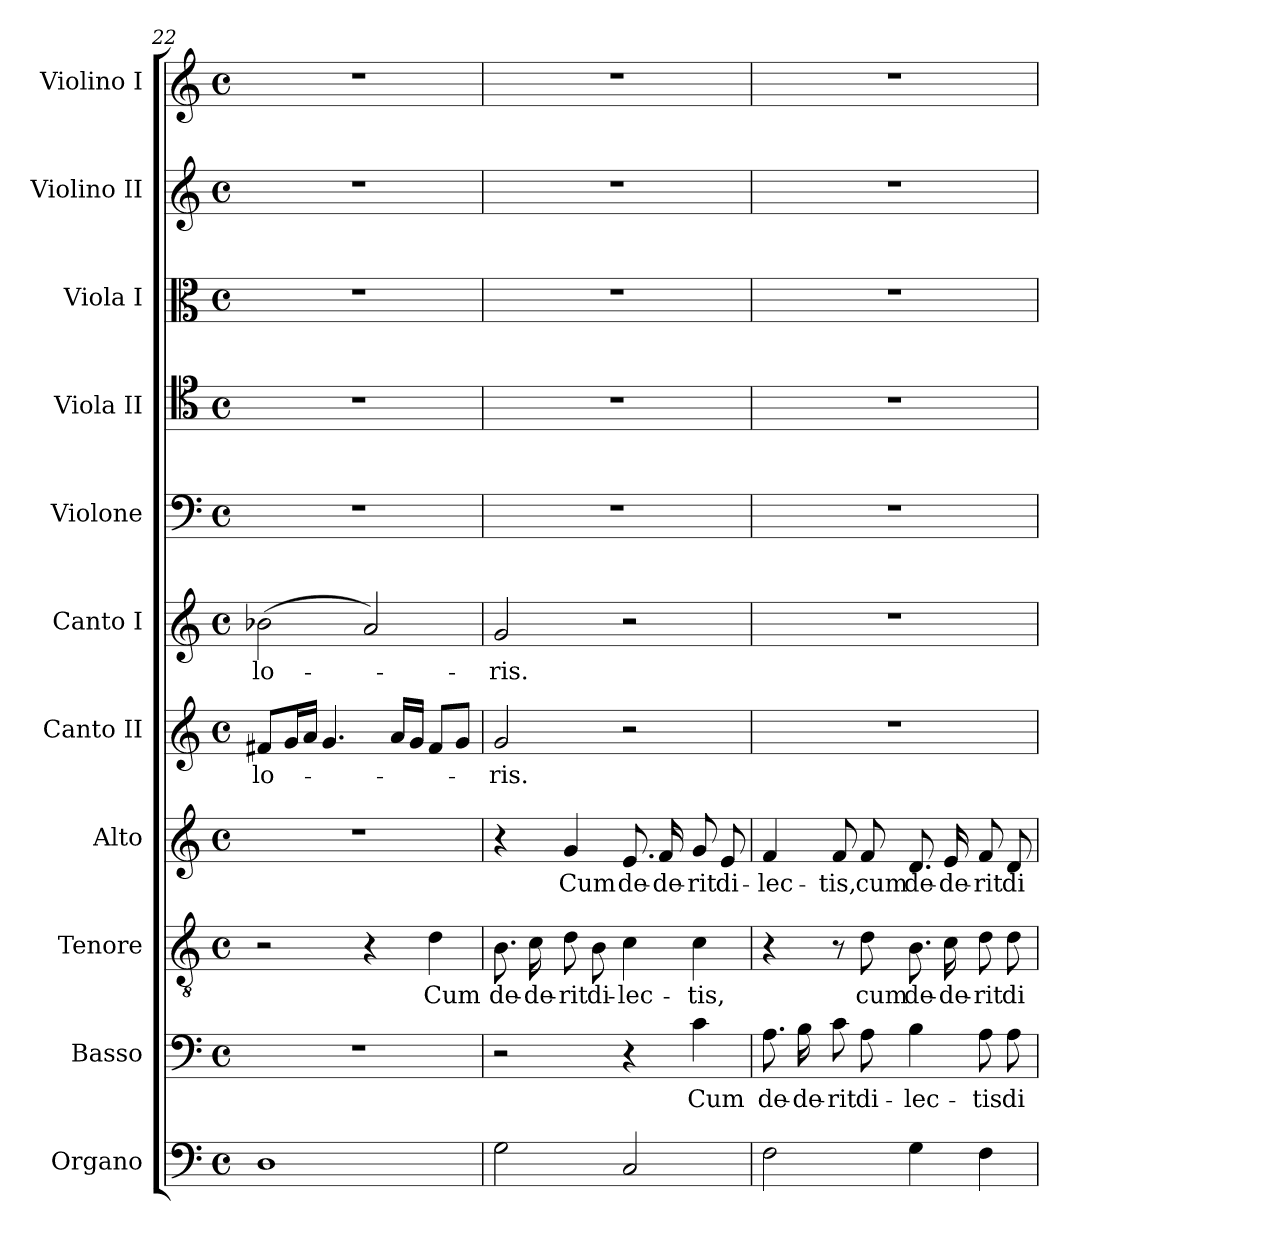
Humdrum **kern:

**kern	**kern	**text	**kern	**text	**kern	**text	**kern	**text	**kern	**text	**kern	**kern	**kern	**kern	**kern
*part11	*part10	*part10	*part9	*part9	*part8	*part8	*part7	*part7	*part6	*part6	*part5	*part4	*part3	*part2	*part1
*staff11	*staff10	*staff10	*staff9	*staff9	*staff8	*staff8	*staff7	*staff7	*staff6	*staff6	*staff5	*staff4	*staff3	*staff2	*staff1
*I"Organo	*I"Basso	*	*I"Tenore	*	*I"Alto	*	*I"Canto II	*	*I"Canto I	*	*I"Violone	*I"Viola II	*I"Viola I	*I"Violino II	*I"Violino I
*I'Org.	*I'B.	*	*I'T.	*	*I'A.	*	*I'C. II	*	*I'C. I	*	*I'Vne.	*I'Vla. II	*I'Vla. I	*I'Vl. II	*I'Vl. I
*clefF4	*clefF4	*	*clefGv2	*	*clefG2	*	*clefG2	*	*clefG2	*	*clefF4	*clefC4	*clefC3	*clefG2	*clefG2
*	*	*	*ITrd7c12	*	*	*	*	*	*	*	*	*	*	*	*
*k[]	*k[]	*	*k[]	*	*k[]	*	*k[]	*	*k[]	*	*k[]	*k[]	*k[]	*k[]	*k[]
*C:	*C:	*	*C:	*	*C:	*	*C:	*	*C:	*	*C:	*C:	*C:	*C:	*C:
*M4/4	*M4/4	*	*M4/4	*	*M4/4	*	*M4/4	*	*M4/4	*	*M4/4	*M4/4	*M4/4	*M4/4	*M4/4
*met(c)	*met(c)	*	*met(c)	*	*met(c)	*	*met(c)	*	*met(c)	*	*met(c)	*met(c)	*met(c)	*met(c)	*met(c)
=22	=22	=22	=22	=22	=22	=22	=22	=22	=22	=22	=22	=22	=22	=22	=22
!	!	!	!	!	!	!	!	!LO:LY:b:color=#000000	!	!	!	!	!	!	!
!	!	!	!	!	!	!	!	!	!	!LO:LY:b:color=#000000	!	!	!	!	!
1Di	1r	.	2r	.	1r	.	8f#Xi/L	-lo-	(2b-Xi\	-lo-	1r	1r	1r	1r	1r
.	.	.	.	.	.	.	16gi/L	.	.	.	.	.	.	.	.
.	.	.	.	.	.	.	16ai/JJ	.	.	.	.	.	.	.	.
.	.	.	.	.	.	.	4.gi/	.	.	.	.	.	.	.	.
.	.	.	4r	.	.	.	.	.	2ai/)	.	.	.	.	.	.
.	.	.	.	.	.	.	16ai/LL	.	.	.	.	.	.	.	.
.	.	.	.	.	.	.	16gi/JJ	.	.	.	.	.	.	.	.
!	!	!	!	!LO:LY:b:color=#000000	!	!	!	!	!	!	!	!	!	!	!
.	.	.	4Di\	Cum	.	.	8f#i/L	.	.	.	.	.	.	.	.
.	.	.	.	.	.	.	8gi/J	.	.	.	.	.	.	.	.
=23	=23	=23	=23	=23	=23	=23	=23	=23	=23	=23	=23	=23	=23	=23	=23
!	!	!	!	!LO:LY:b:color=#000000	!	!	!	!	!	!	!	!	!	!	!
!	!	!	!	!	!	!	!	!LO:LY:b:color=#000000	!	!	!	!	!	!	!
!	!	!	!	!	!	!	!	!	!	!LO:LY:b:color=#000000	!	!	!	!	!
2Gi\	2r	.	8.BBi\	de-	4r	.	2gi/	-ris.	2gi/	-ris.	1r	1r	1r	1r	1r
!	!	!	!	!LO:LY:b:color=#000000	!	!	!	!	!	!	!	!	!	!	!
.	.	.	16Ci\	-de-	.	.	.	.	.	.	.	.	.	.	.
!	!	!	!	!LO:LY:b:color=#000000	!	!	!	!	!	!	!	!	!	!	!
!	!	!	!	!	!	!LO:LY:b:color=#000000	!	!	!	!	!	!	!	!	!
.	.	.	8Di\	-rit	4gi/	Cum	.	.	.	.	.	.	.	.	.
!	!	!	!	!LO:LY:b:color=#000000	!	!	!	!	!	!	!	!	!	!	!
.	.	.	8BBi\	di-	.	.	.	.	.	.	.	.	.	.	.
!	!	!	!	!LO:LY:b:color=#000000	!	!	!	!	!	!	!	!	!	!	!
!	!	!	!	!	!	!LO:LY:b:color=#000000	!	!	!	!	!	!	!	!	!
2Ci/	4r	.	4Ci\	-lec-	8.ei/	de-	2r	.	2r	.	.	.	.	.	.
!	!	!	!	!	!	!LO:LY:b:color=#000000	!	!	!	!	!	!	!	!	!
.	.	.	.	.	16fi/	-de-	.	.	.	.	.	.	.	.	.
!	!	!LO:LY:b:color=#000000	!	!	!	!	!	!	!	!	!	!	!	!	!
!	!	!	!	!LO:LY:b:color=#000000	!	!	!	!	!	!	!	!	!	!	!
!	!	!	!	!	!	!LO:LY:b:color=#000000	!	!	!	!	!	!	!	!	!
.	4ci\	Cum	4Ci\	-tis,	8gi/	-rit	.	.	.	.	.	.	.	.	.
!	!	!	!	!	!	!LO:LY:b:color=#000000	!	!	!	!	!	!	!	!	!
.	.	.	.	.	8ei/	di-	.	.	.	.	.	.	.	.	.
=24	=24	=24	=24	=24	=24	=24	=24	=24	=24	=24	=24	=24	=24	=24	=24
!	!	!LO:LY:b:color=#000000	!	!	!	!	!	!	!	!	!	!	!	!	!
!	!	!	!	!	!	!LO:LY:b:color=#000000	!	!	!	!	!	!	!	!	!
2Fi\	8.Ai\	de-	4r	.	4fi/	-lec-	1r	.	1r	.	1r	1r	1r	1r	1r
!	!	!LO:LY:b:color=#000000	!	!	!	!	!	!	!	!	!	!	!	!	!
.	16Bi\	-de-	.	.	.	.	.	.	.	.	.	.	.	.	.
!	!	!LO:LY:b:color=#000000	!	!	!	!	!	!	!	!	!	!	!	!	!
!	!	!	!	!	!	!LO:LY:b:color=#000000	!	!	!	!	!	!	!	!	!
.	8ci\	-rit	8r	.	8fi/	-tis,	.	.	.	.	.	.	.	.	.
!	!	!LO:LY:b:color=#000000	!	!	!	!	!	!	!	!	!	!	!	!	!
!	!	!	!	!LO:LY:b:color=#000000	!	!	!	!	!	!	!	!	!	!	!
!	!	!	!	!	!	!LO:LY:b:color=#000000	!	!	!	!	!	!	!	!	!
.	8Ai\	di-	8Di\	cum	8fi/	cum	.	.	.	.	.	.	.	.	.
!	!	!LO:LY:b:color=#000000	!	!	!	!	!	!	!	!	!	!	!	!	!
!	!	!	!	!LO:LY:b:color=#000000	!	!	!	!	!	!	!	!	!	!	!
!	!	!	!	!	!	!LO:LY:b:color=#000000	!	!	!	!	!	!	!	!	!
4Gi\	4Bi\	-lec-	8.BBi\	de-	8.di/	de-	.	.	.	.	.	.	.	.	.
!	!	!	!	!LO:LY:b:color=#000000	!	!	!	!	!	!	!	!	!	!	!
!	!	!	!	!	!	!LO:LY:b:color=#000000	!	!	!	!	!	!	!	!	!
.	.	.	16Ci\	-de-	16ei/	-de-	.	.	.	.	.	.	.	.	.
!	!	!LO:LY:b:color=#000000	!	!	!	!	!	!	!	!	!	!	!	!	!
!	!	!	!	!LO:LY:b:color=#000000	!	!	!	!	!	!	!	!	!	!	!
!	!	!	!	!	!	!LO:LY:b:color=#000000	!	!	!	!	!	!	!	!	!
4Fi\	8Ai\	-tis	8Di\	-rit	8fi/	-rit	.	.	.	.	.	.	.	.	.
!	!	!LO:LY:b:color=#000000	!	!	!	!	!	!	!	!	!	!	!	!	!
!	!	!	!	!LO:LY:b:color=#000000	!	!	!	!	!	!	!	!	!	!	!
!	!	!	!	!	!	!LO:LY:b:color=#000000	!	!	!	!	!	!	!	!	!
.	8Ai\	di-	8Di\	di-	8di/	di-	.	.	.	.	.	.	.	.	.
=	=	=	=	=	=	=	=	=	=	=	=	=	=	=	=
*-	*-	*-	*-	*-	*-	*-	*-	*-	*-	*-	*-	*-	*-	*-	*-
